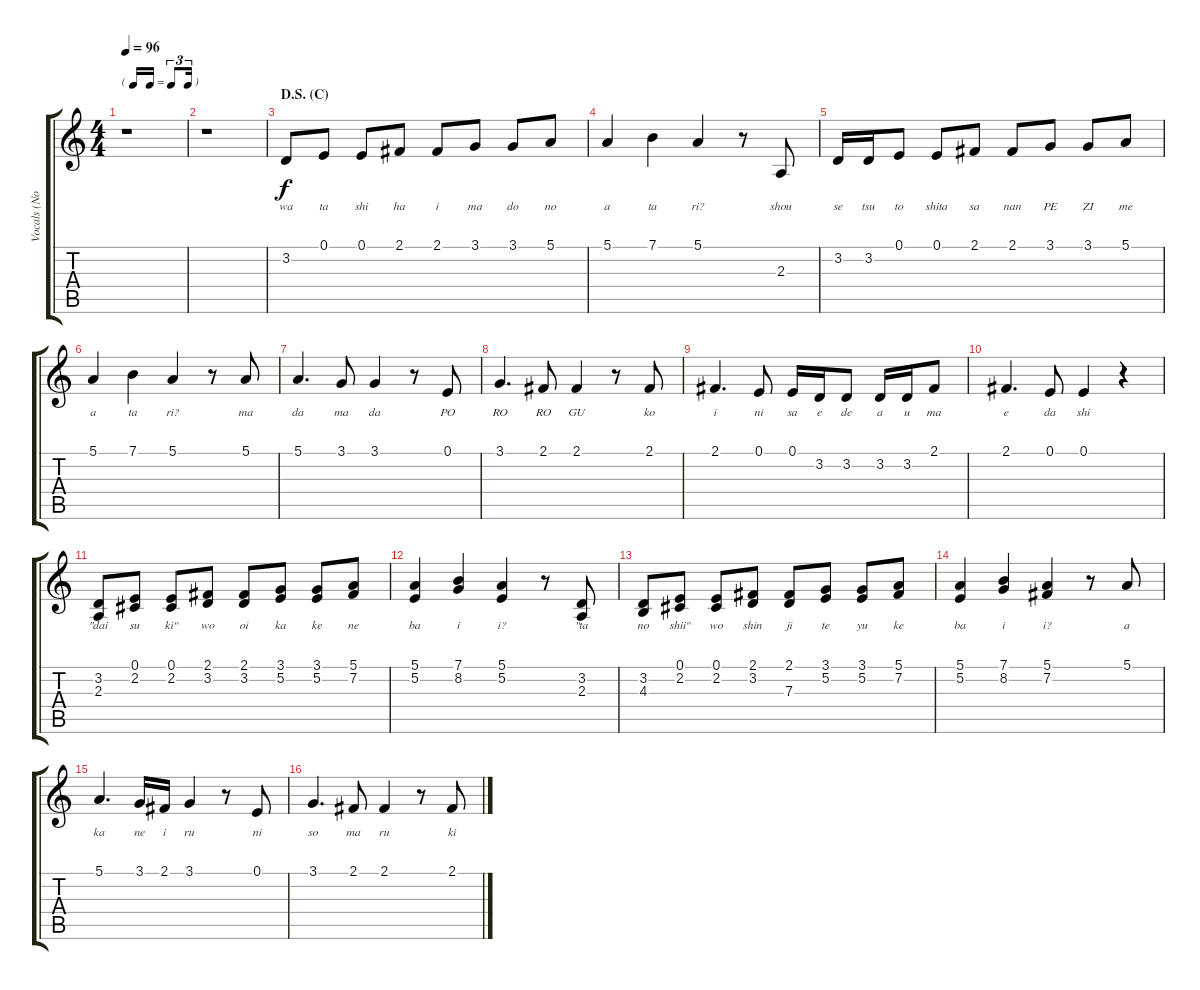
\track ("Vocals (Nodoka-chan)" "Vocals (No") {instrument clarinet}
\staff {score tabs}
\tuning (E4 B3 G3 D3 A2 E2) {hide}
\ts (4 4)
\tf triplet16th
\tempo 96
\clef g2
\ks c
r.1{dy f} |
r.1 |
\section ("" "D.S. (C)")
3.2.8{lyrics (0 "wa") lyrics (1 "") lyrics (2 "") lyrics (3 "") lyrics (4 "")} 0.1.8{lyrics (0 "ta") lyrics (1 "") lyrics (2 "") lyrics (3 "") lyrics (4 "")} 0.1.8{lyrics (0 "shi") lyrics (1 "") lyrics (2 "") lyrics (3 "") lyrics (4 "")} 2.1.8{lyrics (0 "ha") lyrics (1 "") lyrics (2 "") lyrics (3 "") lyrics (4 "")} 2.1.8{lyrics (0 "i") lyrics (1 "") lyrics (2 "") lyrics (3 "") lyrics (4 "")} 3.1.8{lyrics (0 "ma") lyrics (1 "") lyrics (2 "") lyrics (3 "") lyrics (4 "")} 3.1.8{lyrics (0 "do") lyrics (1 "") lyrics (2 "") lyrics (3 "") lyrics (4 "")} 5.1.8{lyrics (0 "no") lyrics (1 "") lyrics (2 "") lyrics (3 "") lyrics (4 "")} |
5.1.4{lyrics (0 "a") lyrics (1 "") lyrics (2 "") lyrics (3 "") lyrics (4 "")} 7.1.4{lyrics (0 "ta") lyrics (1 "") lyrics (2 "") lyrics (3 "") lyrics (4 "")} 5.1.4{lyrics (0 "ri?") lyrics (1 "") lyrics (2 "") lyrics (3 "") lyrics (4 "")} r.8 2.3.8{lyrics (0 "shou") lyrics (1 "") lyrics (2 "") lyrics (3 "") lyrics (4 "")} |
3.2.16{lyrics (0 "se") lyrics (1 "") lyrics (2 "") lyrics (3 "") lyrics (4 "")} 3.2.16{lyrics (0 "tsu") lyrics (1 "") lyrics (2 "") lyrics (3 "") lyrics (4 "")} 0.1.8{lyrics (0 "to") lyrics (1 "") lyrics (2 "") lyrics (3 "") lyrics (4 "")} 0.1.8{lyrics (0 "shita") lyrics (1 "") lyrics (2 "") lyrics (3 "") lyrics (4 "")} 2.1.8{lyrics (0 "sa") lyrics (1 "") lyrics (2 "") lyrics (3 "") lyrics (4 "")} 2.1.8{lyrics (0 "nan") lyrics (1 "") lyrics (2 "") lyrics (3 "") lyrics (4 "")} 3.1.8{lyrics (0 "PE") lyrics (1 "") lyrics (2 "") lyrics (3 "") lyrics (4 "")} 3.1.8{lyrics (0 "ZI") lyrics (1 "") lyrics (2 "") lyrics (3 "") lyrics (4 "")} 5.1.8{lyrics (0 "me") lyrics (1 "") lyrics (2 "") lyrics (3 "") lyrics (4 "")} |
5.1.4{lyrics (0 "a") lyrics (1 "") lyrics (2 "") lyrics (3 "") lyrics (4 "")} 7.1.4{lyrics (0 "ta") lyrics (1 "") lyrics (2 "") lyrics (3 "") lyrics (4 "")} 5.1.4{lyrics (0 "ri?") lyrics (1 "") lyrics (2 "") lyrics (3 "") lyrics (4 "")} r.8 5.1.8{lyrics (0 "ma") lyrics (1 "") lyrics (2 "") lyrics (3 "") lyrics (4 "")} |
5.1.4{d lyrics (0 "da") lyrics (1 "") lyrics (2 "") lyrics (3 "") lyrics (4 "")} 3.1.8{lyrics (0 "ma") lyrics (1 "") lyrics (2 "") lyrics (3 "") lyrics (4 "")} 3.1.4{lyrics (0 "da") lyrics (1 "") lyrics (2 "") lyrics (3 "") lyrics (4 "")} r.8 0.1.8{lyrics (0 "PO") lyrics (1 "") lyrics (2 "") lyrics (3 "") lyrics (4 "")} |
3.1.4{d lyrics (0 "RO") lyrics (1 "") lyrics (2 "") lyrics (3 "") lyrics (4 "")} 2.1.8{lyrics (0 "RO") lyrics (1 "") lyrics (2 "") lyrics (3 "") lyrics (4 "")} 2.1.4{lyrics (0 "GU") lyrics (1 "") lyrics (2 "") lyrics (3 "") lyrics (4 "")} r.8 2.1.8{lyrics (0 "ko") lyrics (1 "") lyrics (2 "") lyrics (3 "") lyrics (4 "")} |
2.1.4{d lyrics (0 "i") lyrics (1 "") lyrics (2 "") lyrics (3 "") lyrics (4 "")} 0.1.8{lyrics (0 "ni") lyrics (1 "") lyrics (2 "") lyrics (3 "") lyrics (4 "")} 0.1.16{lyrics (0 "sa") lyrics (1 "") lyrics (2 "") lyrics (3 "") lyrics (4 "")} 3.2.16{lyrics (0 "e") lyrics (1 "") lyrics (2 "") lyrics (3 "") lyrics (4 "")} 3.2.8{lyrics (0 "de") lyrics (1 "") lyrics (2 "") lyrics (3 "") lyrics (4 "")} 3.2.16{lyrics (0 "a") lyrics (1 "") lyrics (2 "") lyrics (3 "") lyrics (4 "")} 3.2.16{lyrics (0 "u") lyrics (1 "") lyrics (2 "") lyrics (3 "") lyrics (4 "")} 2.1.8{lyrics (0 "ma") lyrics (1 "") lyrics (2 "") lyrics (3 "") lyrics (4 "")} |
2.1.4{d lyrics (0 "e") lyrics (1 "") lyrics (2 "") lyrics (3 "") lyrics (4 "")} 0.1.8{lyrics (0 "da") lyrics (1 "") lyrics (2 "") lyrics (3 "") lyrics (4 "")} 0.1.4{lyrics (0 "shi") lyrics (1 "") lyrics (2 "") lyrics (3 "") lyrics (4 "")} r.4 |
(3.2 2.3).8{lyrics (0 "\"dai") lyrics (1 "") lyrics (2 "") lyrics (3 "") lyrics (4 "")} (0.1 2.2).8{lyrics (0 "su") lyrics (1 "") lyrics (2 "") lyrics (3 "") lyrics (4 "")} (0.1 2.2).8{lyrics (0 "ki\"") lyrics (1 "") lyrics (2 "") lyrics (3 "") lyrics (4 "")} (2.1 3.2).8{lyrics (0 "wo") lyrics (1 "") lyrics (2 "") lyrics (3 "") lyrics (4 "")} (2.1 3.2).8{lyrics (0 "oi") lyrics (1 "") lyrics (2 "") lyrics (3 "") lyrics (4 "")} (3.1 5.2).8{lyrics (0 "ka") lyrics (1 "") lyrics (2 "") lyrics (3 "") lyrics (4 "")} (3.1 5.2).8{lyrics (0 "ke") lyrics (1 "") lyrics (2 "") lyrics (3 "") lyrics (4 "")} (5.1 7.2).8{lyrics (0 "ne") lyrics (1 "") lyrics (2 "") lyrics (3 "") lyrics (4 "")} |
(5.1 5.2).4{lyrics (0 "ba") lyrics (1 "") lyrics (2 "") lyrics (3 "") lyrics (4 "")} (7.1 8.2).4{lyrics (0 "i") lyrics (1 "") lyrics (2 "") lyrics (3 "") lyrics (4 "")} (5.1 5.2).4{lyrics (0 "i?") lyrics (1 "") lyrics (2 "") lyrics (3 "") lyrics (4 "")} r.8 (3.2 2.3).8{lyrics (0 "\"ta") lyrics (1 "") lyrics (2 "") lyrics (3 "") lyrics (4 "")} |
(3.2 4.3).8{lyrics (0 "no") lyrics (1 "") lyrics (2 "") lyrics (3 "") lyrics (4 "")} (0.1 2.2).8{lyrics (0 "shii\"") lyrics (1 "") lyrics (2 "") lyrics (3 "") lyrics (4 "")} (0.1 2.2).8{lyrics (0 "wo") lyrics (1 "") lyrics (2 "") lyrics (3 "") lyrics (4 "")} (2.1 3.2).8{lyrics (0 "shin") lyrics (1 "") lyrics (2 "") lyrics (3 "") lyrics (4 "")} (2.1 7.3).8{lyrics (0 "ji") lyrics (1 "") lyrics (2 "") lyrics (3 "") lyrics (4 "")} (3.1 5.2).8{lyrics (0 "te") lyrics (1 "") lyrics (2 "") lyrics (3 "") lyrics (4 "")} (3.1 5.2).8{lyrics (0 "yu") lyrics (1 "") lyrics (2 "") lyrics (3 "") lyrics (4 "")} (5.1 7.2).8{lyrics (0 "ke") lyrics (1 "") lyrics (2 "") lyrics (3 "") lyrics (4 "")} |
(5.1 5.2).4{lyrics (0 "ba") lyrics (1 "") lyrics (2 "") lyrics (3 "") lyrics (4 "")} (7.1 8.2).4{lyrics (0 "i") lyrics (1 "") lyrics (2 "") lyrics (3 "") lyrics (4 "")} (5.1 7.2).4{lyrics (0 "i?") lyrics (1 "") lyrics (2 "") lyrics (3 "") lyrics (4 "")} r.8 5.1.8{lyrics (0 "a") lyrics (1 "") lyrics (2 "") lyrics (3 "") lyrics (4 "")} |
5.1.4{d lyrics (0 "ka") lyrics (1 "") lyrics (2 "") lyrics (3 "") lyrics (4 "")} 3.1.16{lyrics (0 "ne") lyrics (1 "") lyrics (2 "") lyrics (3 "") lyrics (4 "")} 2.1.16{lyrics (0 "i") lyrics (1 "") lyrics (2 "") lyrics (3 "") lyrics (4 "")} 3.1.4{lyrics (0 "ru") lyrics (1 "") lyrics (2 "") lyrics (3 "") lyrics (4 "")} r.8 0.1.8{lyrics (0 "ni") lyrics (1 "") lyrics (2 "") lyrics (3 "") lyrics (4 "")} |
3.1.4{d lyrics (0 "so") lyrics (1 "") lyrics (2 "") lyrics (3 "") lyrics (4 "")} 2.1.8{lyrics (0 "ma") lyrics (1 "") lyrics (2 "") lyrics (3 "") lyrics (4 "")} 2.1.4{lyrics (0 "ru") lyrics (1 "") lyrics (2 "") lyrics (3 "") lyrics (4 "")} r.8 2.1.8{lyrics (0 "ki") lyrics (1 "") lyrics (2 "") lyrics (3 "") lyrics (4 "")}
